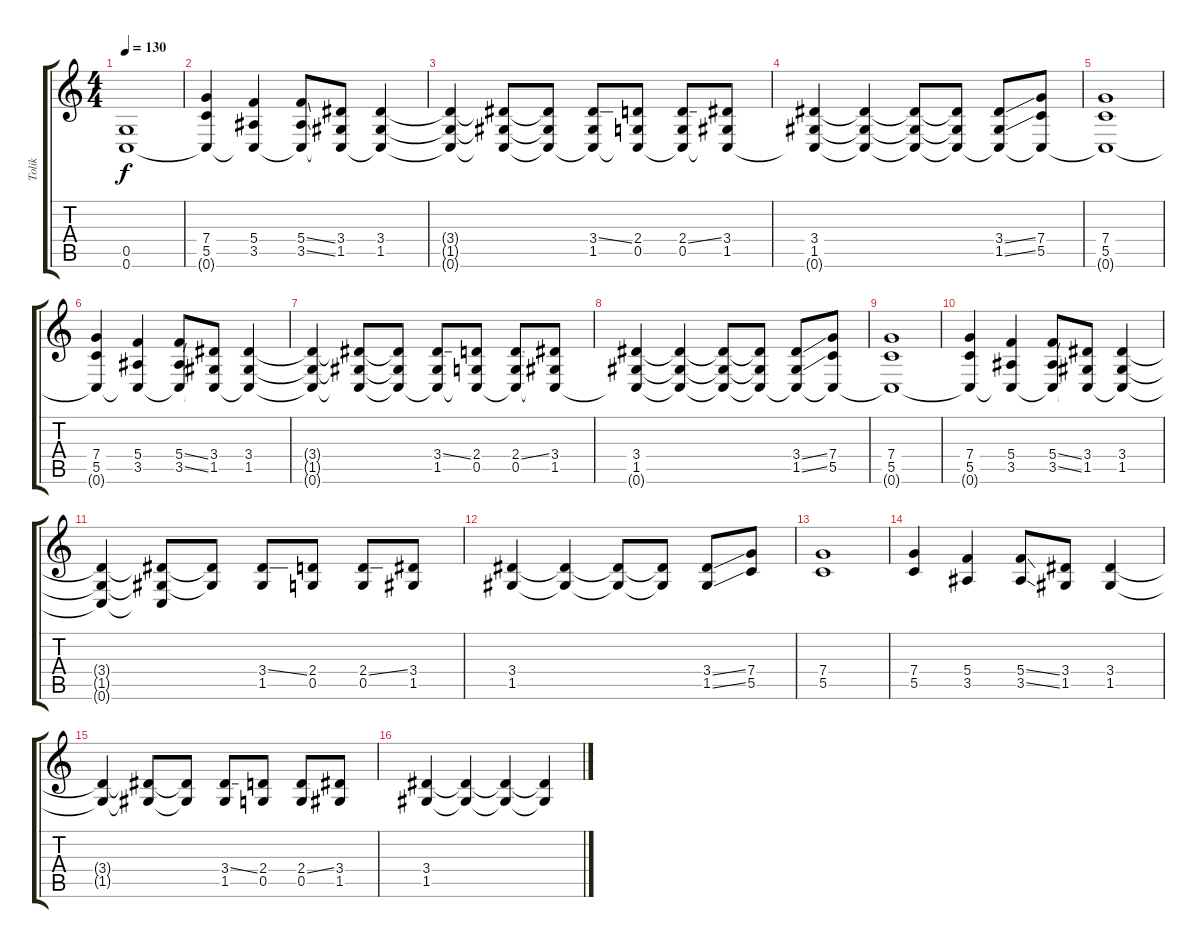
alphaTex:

\track ("Tolik" "Tolik") {instrument distortionguitar}
\staff {score tabs}
\tuning (D4 A3 F3 C3 G2 C2) {hide}
\ts (4 4)
\tempo 130
\clef g2
\ks c
(0.5{t} 0.6{t}).1{dy f} |
(7.4 5.5 0.6{t}).4 (5.4 3.5 0.6{t}).4 (5.4{ss} 3.5{ss} 0.6{t}).8 (3.4 1.5 0.6{t}).8 (3.4 1.5 0.6{t}).4 |
(3.4{t} 1.5{t} 0.6{t}).4 (3.4{t} 1.5{t} 0.6{t}).8 (3.4{t} 1.5{t} 0.6{t}).8 (3.4{ss} 1.5 0.6{t}).8 (2.4 0.5 0.6{t}).8 (2.4{ss} 0.5 0.6{t}).8 (3.4 1.5 0.6{t}).8 |
(3.4 1.5 0.6{t}).4 (3.4{t} 1.5{t} 0.6{t}).4 (3.4{t} 1.5{t} 0.6{t}).8 (3.4{t} 1.5{t} 0.6{t}).8 (3.4{ss} 1.5{ss} 0.6{t}).8 (7.4 5.5 0.6{t}).8 |
(7.4 5.5 0.6{t}).1 |
(7.4 5.5 0.6{t}).4 (5.4 3.5 0.6{t}).4 (5.4{ss} 3.5{ss} 0.6{t}).8 (3.4 1.5 0.6{t}).8 (3.4 1.5 0.6{t}).4 |
(3.4{t} 1.5{t} 0.6{t}).4 (3.4{t} 1.5{t} 0.6{t}).8 (3.4{t} 1.5{t} 0.6{t}).8 (3.4{ss} 1.5 0.6{t}).8 (2.4 0.5 0.6{t}).8 (2.4{ss} 0.5 0.6{t}).8 (3.4 1.5 0.6{t}).8 |
(3.4 1.5 0.6{t}).4 (3.4{t} 1.5{t} 0.6{t}).4 (3.4{t} 1.5{t} 0.6{t}).8 (3.4{t} 1.5{t} 0.6{t}).8 (3.4{ss} 1.5{ss} 0.6{t}).8 (7.4 5.5 0.6{t}).8 |
(7.4 5.5 0.6{t}).1 |
(7.4 5.5 0.6{t}).4 (5.4 3.5 0.6{t}).4 (5.4{ss} 3.5{ss} 0.6{t}).8 (3.4 1.5 0.6{t}).8 (3.4 1.5 0.6{t}).4 |
(3.4{t} 1.5{t} 0.6{t}).4 (3.4{t} 1.5{t} 0.6{t}).8 (3.4{t} 1.5{t}).8 (3.4{ss} 1.5).8 (2.4 0.5).8 (2.4{ss} 0.5).8 (3.4 1.5).8 |
(3.4 1.5).4 (3.4{t} 1.5{t}).4 (3.4{t} 1.5{t}).8 (3.4{t} 1.5{t}).8 (3.4{ss} 1.5{ss}).8 (7.4 5.5).8 |
(7.4 5.5).1 |
(7.4 5.5).4 (5.4 3.5).4 (5.4{ss} 3.5{ss}).8 (3.4 1.5).8 (3.4 1.5).4 |
(3.4{t} 1.5{t}).4 (3.4{t} 1.5{t}).8 (3.4{t} 1.5{t}).8 (3.4{ss} 1.5).8 (2.4 0.5).8 (2.4{ss} 0.5).8 (3.4 1.5).8 |
(3.4 1.5).4 (3.4{t} 1.5{t}).4 (3.4{t} 1.5{t}).4 (3.4{t} 1.5{t}).4
